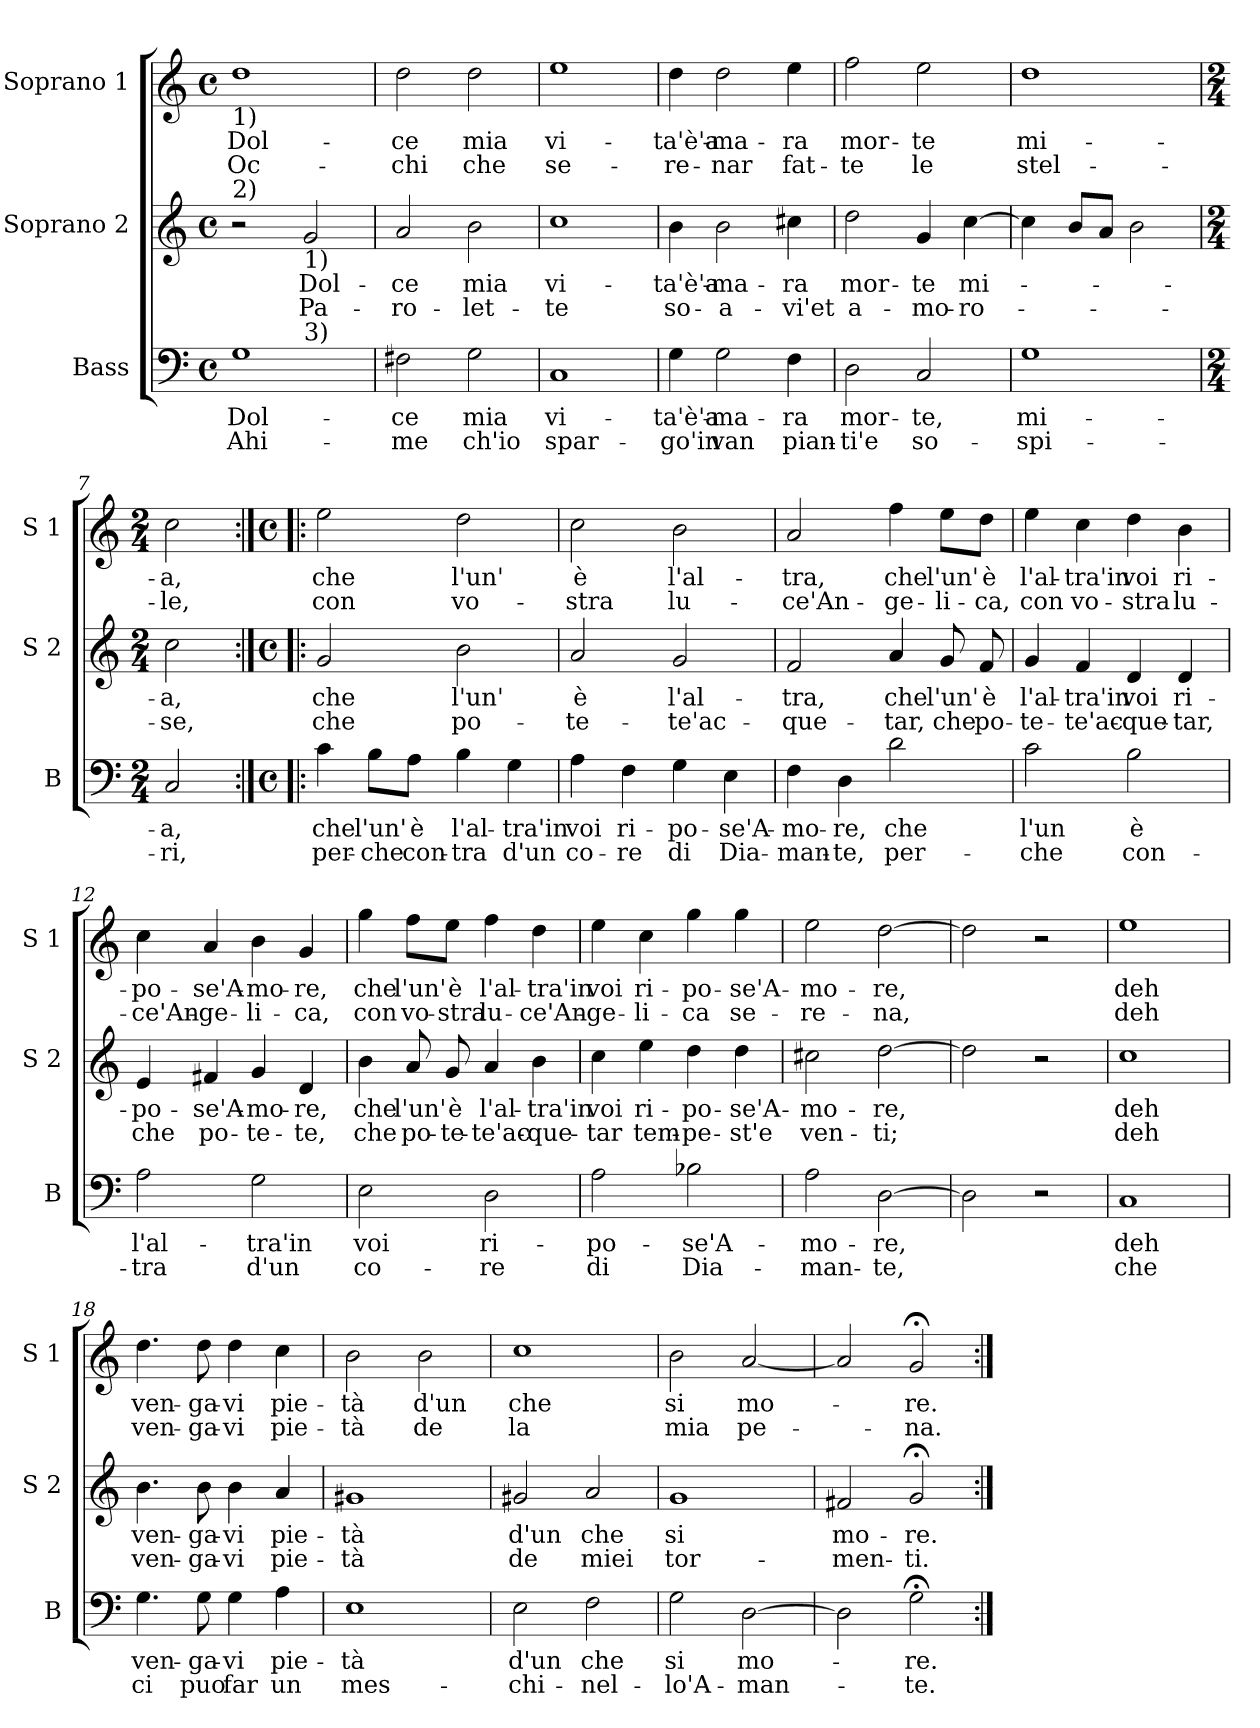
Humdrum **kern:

**kern	**text	**text	**kern	**text	**text	**kern	**text	**text
*part3	*part3	*part3	*part2	*part2	*part2	*part1	*part1	*part1
*staff3	*staff3	*staff3	*staff2	*staff2	*staff2	*staff1	*staff1	*staff1
*I"Bass	*	*	*I"Soprano 2	*	*	*I"Soprano 1	*	*
*I'B	*	*	*I'S 2	*	*	*I'S 1	*	*
*clefF4	*	*	*clefG2	*	*	*clefG2	*	*
*k[]	*	*	*k[]	*	*	*k[]	*	*
*C:	*	*	*C:	*	*	*C:	*	*
*M4/4	*	*	*M4/4	*	*	*M4/4	*	*
*met(c)	*	*	*met(c)	*	*	*met(c)	*	*
=1	=1	=1	=1	=1	=1	=1	=1	=1
!	!	!	!	!	!	!LO:TX:b:t=1)	!	!
!	!	!	!LO:TX:a:t=2)	!	!	!	!	!
!LO:TX:b:t=1)	!	!	!	!	!	!	!	!
!LO:TX:b:t=4)	!	!	!	!	!	!	!	!
!	!LO:LY:b	!LO:LY:b	!	!	!	!	!LO:LY:b	!LO:LY:b
*^	*	*	*	*	*	*	*	*
1G	2ryy	Dol-	Ahi-	2r	.	.	1dd	Dol-	Oc-
!	!	!	!	!LO:TX:b:t=1)	!	!	!	!	!
!	!LO:TX:a:t=3)	!	!	!	!	!	!	!	!
!	!	!	!	!	!LO:LY:b	!LO:LY:b	!	!	!
.	2ryy	.	.	2g/	Dol-	Pa-	.	.	.
=2	=2	=2	=2	=2	=2	=2	=2	=2	=2
!	!	!LO:LY:b	!LO:LY:b	!	!LO:LY:b	!LO:LY:b	!	!LO:LY:b	!LO:LY:b
*v	*v	*	*	*	*	*	*	*	*
2F#X\	-ce	-me	2a/	-ce	-ro-	2dd\	-ce	-chi
!	!LO:LY:b	!LO:LY:b	!	!LO:LY:b	!LO:LY:b	!	!LO:LY:b	!LO:LY:b
2G\	mia	ch'io	2b\	mia	-let-	2dd\	mia	che
=3	=3	=3	=3	=3	=3	=3	=3	=3
!	!LO:LY:b	!LO:LY:b	!	!LO:LY:b	!LO:LY:b	!	!LO:LY:b	!LO:LY:b
1C	vi-	spar-	1cc	vi-	-te	1ee	vi-	se-
=4	=4	=4	=4	=4	=4	=4	=4	=4
!	!LO:LY:b	!LO:LY:b	!	!LO:LY:b	!LO:LY:b	!	!LO:LY:b	!LO:LY:b
4G\	-ta'è'a-	-go'in	4b\	-ta'è'a-	so-	4dd\	-ta'è'a-	-re-
!	!LO:LY:b	!LO:LY:b	!	!LO:LY:b	!LO:LY:b	!	!LO:LY:b	!LO:LY:b
2G\	-ma-	van	2b\	-ma-	-a-	2dd\	-ma-	-nar
!	!LO:LY:b	!LO:LY:b	!	!LO:LY:b	!LO:LY:b	!	!LO:LY:b	!LO:LY:b
4F\	-ra	pian-	4cc#X\	-ra	-vi'et	4ee\	-ra	fat-
=5	=5	=5	=5	=5	=5	=5	=5	=5
!	!LO:LY:b	!LO:LY:b	!	!LO:LY:b	!LO:LY:b	!	!LO:LY:b	!LO:LY:b
2D\	mor-	-ti'e	2dd\	mor-	a-	2ff\	mor-	-te
!	!LO:LY:b	!LO:LY:b	!	!LO:LY:b	!LO:LY:b	!	!LO:LY:b	!LO:LY:b
2C/	-te,	so-	4g/	-te	-mo-	2ee\	-te	le
!	!	!	!	!LO:LY:b	!LO:LY:b	!	!	!
.	.	.	[4cc\	mi-	-ro-	.	.	.
!!LO:LB:g=z
=6	=6	=6	=6	=6	=6	=6	=6	=6
!	!LO:LY:b	!LO:LY:b	!	!	!	!	!LO:LY:b	!LO:LY:b
1G	mi-	-spi-	4cc\]	.	.	1dd	mi-	stel-
.	.	.	8b/L	.	.	.	.	.
.	.	.	8a/J	.	.	.	.	.
.	.	.	2b\	.	.	.	.	.
=7	=7	=7	=7	=7	=7	=7	=7	=7
*M2/4	*	*	*M2/4	*	*	*M2/4	*	*
!	!LO:LY:b	!LO:LY:b	!	!LO:LY:b	!LO:LY:b	!	!LO:LY:b	!LO:LY:b
2C/	-a,	-ri,	2cc\	-a,	-se,	2cc\	-a,	-le,
=8:|!|:	=8:|!|:	=8:|!|:	=8:|!|:	=8:|!|:	=8:|!|:	=8:|!|:	=8:|!|:	=8:|!|:
*M4/4	*	*	*M4/4	*	*	*M4/4	*	*
*met(c)	*	*	*met(c)	*	*	*met(c)	*	*
!	!LO:LY:b	!LO:LY:b	!	!LO:LY:b	!LO:LY:b	!	!LO:LY:b	!LO:LY:b
4c\	che	per-	2g/	che	che	2ee\	che	con
!	!LO:LY:b	!LO:LY:b	!	!	!	!	!	!
8B\L	l'un'	-che	.	.	.	.	.	.
!	!LO:LY:b	!LO:LY:b	!	!	!	!	!	!
8A\J	è	con-	.	.	.	.	.	.
!	!LO:LY:b	!LO:LY:b	!	!LO:LY:b	!LO:LY:b	!	!LO:LY:b	!LO:LY:b
4B\	l'al-	-tra	2b\	l'un'	po-	2dd\	l'un'	vo-
!	!LO:LY:b	!LO:LY:b	!	!	!	!	!	!
4G\	-tra'in	d'un	.	.	.	.	.	.
=9	=9	=9	=9	=9	=9	=9	=9	=9
!	!LO:LY:b	!LO:LY:b	!	!LO:LY:b	!LO:LY:b	!	!LO:LY:b	!LO:LY:b
4A\	voi	co-	2a/	è	-te-	2cc\	è	-stra
!	!LO:LY:b	!LO:LY:b	!	!	!	!	!	!
4F\	ri-	-re	.	.	.	.	.	.
!	!LO:LY:b	!LO:LY:b	!	!LO:LY:b	!LO:LY:b	!	!LO:LY:b	!LO:LY:b
4G\	-po-	di	2g/	l'al-	-te'ac-	2b\	l'al-	lu-
!	!LO:LY:b	!LO:LY:b	!	!	!	!	!	!
4E\	-se'A-	Dia-	.	.	.	.	.	.
!!LO:PB:g=z
=10	=10	=10	=10	=10	=10	=10	=10	=10
!	!LO:LY:b	!LO:LY:b	!	!LO:LY:b	!LO:LY:b	!	!LO:LY:b	!LO:LY:b
4F\	-mo-	-man-	2f/	-tra,	-que-	2a/	-tra,	-ce'An-
!	!LO:LY:b	!LO:LY:b	!	!	!	!	!	!
4D\	-re,	-te,	.	.	.	.	.	.
!	!LO:LY:b	!LO:LY:b	!	!LO:LY:b	!LO:LY:b	!	!LO:LY:b	!LO:LY:b
2d\	che	per-	4a/	che	-tar,	4ff\	che	-ge-
!	!	!	!	!LO:LY:b	!LO:LY:b	!	!LO:LY:b	!LO:LY:b
.	.	.	8g/	l'un'	che	8ee\L	l'un'	-li-
!	!	!	!	!LO:LY:b	!LO:LY:b	!	!LO:LY:b	!LO:LY:b
.	.	.	8f/	è	po-	8dd\J	è	-ca,
=11	=11	=11	=11	=11	=11	=11	=11	=11
!	!LO:LY:b	!LO:LY:b	!	!LO:LY:b	!LO:LY:b	!	!LO:LY:b	!LO:LY:b
2c\	l'un	-che	4g/	l'al-	-te-	4ee\	l'al-	con
!	!	!	!	!LO:LY:b	!LO:LY:b	!	!LO:LY:b	!LO:LY:b
.	.	.	4f/	-tra'in	-te'ac-	4cc\	-tra'in	vo-
!	!LO:LY:b	!LO:LY:b	!	!LO:LY:b	!LO:LY:b	!	!LO:LY:b	!LO:LY:b
2B\	è	con-	4d/	voi	-que-	4dd\	voi	-stra
!	!	!	!	!LO:LY:b	!LO:LY:b	!	!LO:LY:b	!LO:LY:b
.	.	.	4d/	ri-	-tar,	4b\	ri-	lu-
=12	=12	=12	=12	=12	=12	=12	=12	=12
!	!LO:LY:b	!LO:LY:b	!	!LO:LY:b	!LO:LY:b	!	!LO:LY:b	!LO:LY:b
2A\	l'al-	-tra	4e/	-po-	che	4cc\	-po-	-ce'An-
!	!	!	!	!LO:LY:b	!LO:LY:b	!	!LO:LY:b	!LO:LY:b
.	.	.	4f#X/	-se'A-	po-	4a/	-se'A-	-ge-
!	!LO:LY:b	!LO:LY:b	!	!LO:LY:b	!LO:LY:b	!	!LO:LY:b	!LO:LY:b
2G\	-tra'in	d'un	4g/	-mo-	-te-	4b\	-mo-	-li-
!	!	!	!	!LO:LY:b	!LO:LY:b	!	!LO:LY:b	!LO:LY:b
.	.	.	4d/	-re,	-te,	4g/	-re,	-ca,
=13	=13	=13	=13	=13	=13	=13	=13	=13
!	!LO:LY:b	!LO:LY:b	!	!LO:LY:b	!LO:LY:b	!	!LO:LY:b	!LO:LY:b
2E\	voi	co-	4b\	che	che	4gg\	che	con
!	!	!	!	!LO:LY:b	!LO:LY:b	!	!LO:LY:b	!LO:LY:b
.	.	.	8a/	l'un'	po-	8ff\L	l'un'	vo-
!	!	!	!	!LO:LY:b	!LO:LY:b	!	!LO:LY:b	!LO:LY:b
.	.	.	8g/	è	-te-	8ee\J	è	-stra
!	!LO:LY:b	!LO:LY:b	!	!LO:LY:b	!LO:LY:b	!	!LO:LY:b	!LO:LY:b
2D\	ri-	-re	4a/	l'al-	-te'ac-	4ff\	l'al-	lu-
!	!	!	!	!LO:LY:b	!LO:LY:b	!	!LO:LY:b	!LO:LY:b
.	.	.	4b\	-tra'in	-que-	4dd\	-tra'in	-ce'An-
!!LO:LB:g=z
=14	=14	=14	=14	=14	=14	=14	=14	=14
!	!LO:LY:b	!LO:LY:b	!	!LO:LY:b	!LO:LY:b	!	!LO:LY:b	!LO:LY:b
2A\	-po-	di	4cc\	voi	-tar	4ee\	voi	-ge-
!	!	!	!	!LO:LY:b	!LO:LY:b	!	!LO:LY:b	!LO:LY:b
.	.	.	4ee\	ri-	tem-	4cc\	ri-	-li-
!	!LO:LY:b	!LO:LY:b	!	!LO:LY:b	!LO:LY:b	!	!LO:LY:b	!LO:LY:b
2B-X\	-se'A-	Dia-	4dd\	-po-	-pe-	4gg\	-po-	-ca
!	!	!	!	!LO:LY:b	!LO:LY:b	!	!LO:LY:b	!LO:LY:b
.	.	.	4dd\	-se'A-	-st'e	4gg\	-se'A-	se-
=15	=15	=15	=15	=15	=15	=15	=15	=15
!	!LO:LY:b	!LO:LY:b	!	!LO:LY:b	!LO:LY:b	!	!LO:LY:b	!LO:LY:b
2A\	-mo-	-man-	2cc#X\	-mo-	ven-	2ee\	-mo-	-re-
!	!LO:LY:b	!LO:LY:b	!	!LO:LY:b	!LO:LY:b	!	!LO:LY:b	!LO:LY:b
[2D\	-re,	-te,	[2dd\	-re,	-ti;	[2dd\	-re,	-na,
=16	=16	=16	=16	=16	=16	=16	=16	=16
2D\]	.	.	2dd\]	.	.	2dd\]	.	.
2r	.	.	2r	.	.	2r	.	.
=17	=17	=17	=17	=17	=17	=17	=17	=17
!	!LO:LY:b	!LO:LY:b	!	!LO:LY:b	!LO:LY:b	!	!LO:LY:b	!LO:LY:b
1C	deh	che	1cc	deh	deh	1ee	deh	deh
!!LO:LB:g=z
=18	=18	=18	=18	=18	=18	=18	=18	=18
!	!LO:LY:b	!LO:LY:b	!	!LO:LY:b	!LO:LY:b	!	!LO:LY:b	!LO:LY:b
4.G\	ven-	ci	4.b\	ven-	ven-	4.dd\	ven-	ven-
!	!LO:LY:b	!LO:LY:b	!	!LO:LY:b	!LO:LY:b	!	!LO:LY:b	!LO:LY:b
8G\	-ga-	puo	8b\	-ga-	-ga-	8dd\	-ga-	-ga-
!	!LO:LY:b	!LO:LY:b	!	!LO:LY:b	!LO:LY:b	!	!LO:LY:b	!LO:LY:b
4G\	-vi	far	4b\	-vi	-vi	4dd\	-vi	-vi
!	!LO:LY:b	!LO:LY:b	!	!LO:LY:b	!LO:LY:b	!	!LO:LY:b	!LO:LY:b
4A\	pie-	un	4a/	pie-	pie-	4cc\	pie-	pie-
=19	=19	=19	=19	=19	=19	=19	=19	=19
!	!LO:LY:b	!LO:LY:b	!	!LO:LY:b	!LO:LY:b	!	!LO:LY:b	!LO:LY:b
1E	-tà	mes-	1g#X	-tà	-tà	2b\	-tà	-tà
!	!	!	!	!	!	!	!LO:LY:b	!LO:LY:b
.	.	.	.	.	.	2b\	d'un	de
=20	=20	=20	=20	=20	=20	=20	=20	=20
!	!LO:LY:b	!LO:LY:b	!	!LO:LY:b	!LO:LY:b	!	!LO:LY:b	!LO:LY:b
2E\	d'un	-chi-	2g#X/	d'un	de	1cc	che	la
!	!LO:LY:b	!LO:LY:b	!	!LO:LY:b	!LO:LY:b	!	!	!
2F\	che	-nel-	2a/	che	miei	.	.	.
=21	=21	=21	=21	=21	=21	=21	=21	=21
!	!LO:LY:b	!LO:LY:b	!	!LO:LY:b	!LO:LY:b	!	!LO:LY:b	!LO:LY:b
2G\	si	-lo'A-	1g	si	tor-	2b\	si	mia
!	!LO:LY:b	!LO:LY:b	!	!	!	!	!LO:LY:b	!LO:LY:b
[2D\	mo-	-man-	.	.	.	[2a/	mo-	pe-
=22	=22	=22	=22	=22	=22	=22	=22	=22
!	!	!	!	!LO:LY:b	!LO:LY:b	!	!	!
2D\]	.	.	2f#X/	mo-	-men-	2a/]	.	.
!	!LO:LY:b	!LO:LY:b	!	!LO:LY:b	!LO:LY:b	!	!LO:LY:b	!LO:LY:b
2G;<\	-re.	-te.	2g;</	-re.	-ti.	2g;</	-re.	-na.
=:|!	=:|!	=:|!	=:|!	=:|!	=:|!	=:|!	=:|!	=:|!
*-	*-	*-	*-	*-	*-	*-	*-	*-
